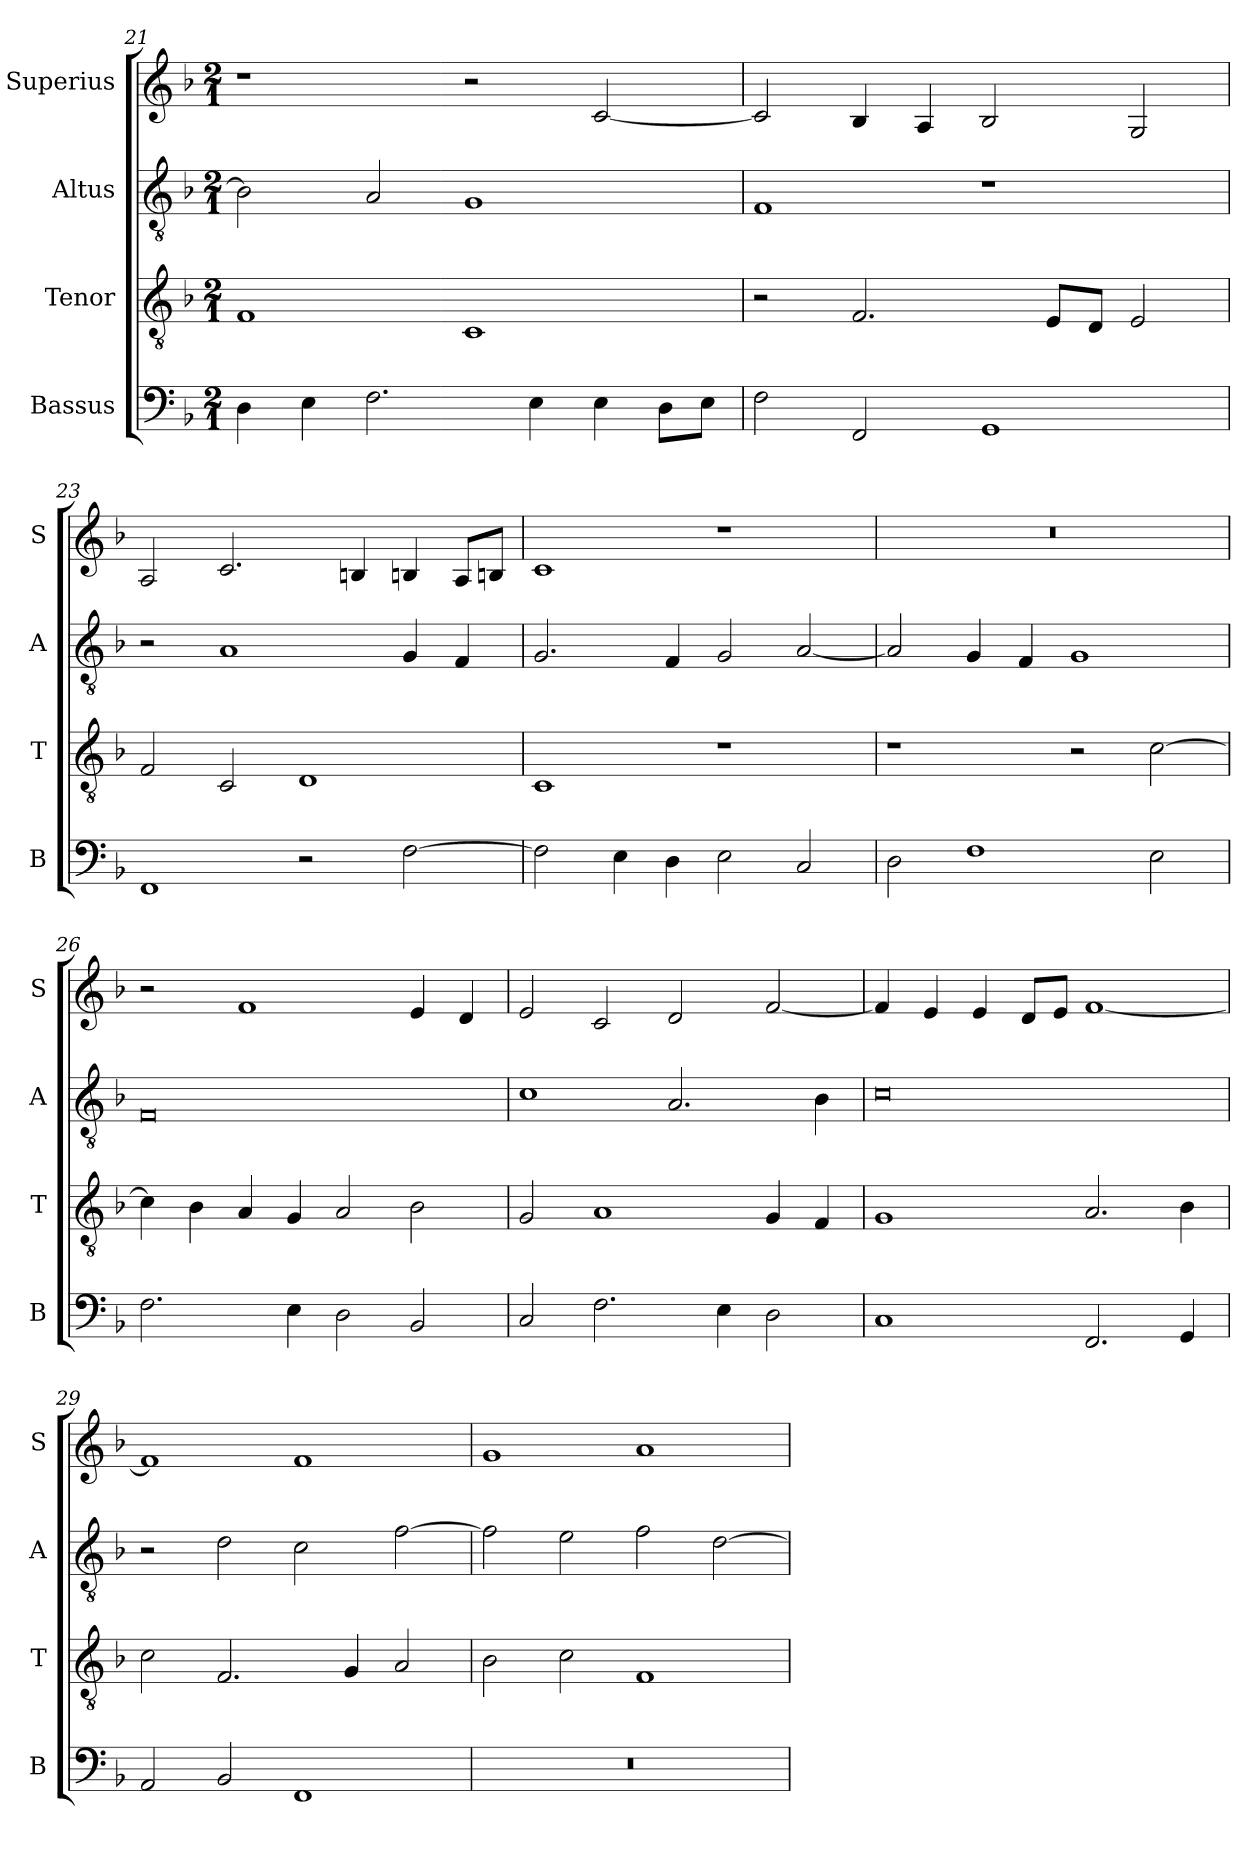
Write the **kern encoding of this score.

**kern	**kern	**kern	**kern
*part4	*part3	*part2	*part1
*staff4	*staff3	*staff2	*staff1
*I"Bassus	*I"Tenor	*I"Altus	*I"Superius
*I'B	*I'T	*I'A	*I'S
*clefF4	*clefGv2	*clefGv2	*clefG2
*k[b-]	*k[b-]	*k[b-]	*k[b-]
*F:	*F:	*F:	*F:
*M2/1	*M2/1	*M2/1	*M2/1
=21	=21	=21	=21
4D	1F	2B-]	1r
4E	.	.	.
2.F	.	2A	.
.	1C	1G	2r
4E	.	.	.
4E	.	.	[2c
8DL	.	.	.
8EJ	.	.	.
=22	=22	=22	=22
2F	2r	1F	2c]
2FF	2.F	.	4B-
.	.	.	4A
1GG	.	1r	2B-
.	8EL	.	.
.	8DJ	.	.
.	2E	.	2G
=23	=23	=23	=23
1FF	2F	2r	2A
.	2C	1A	2.c
2r	1D	.	.
.	.	.	4Bn
[2F	.	4G	4Bn
.	.	4F	8AL
.	.	.	8BnJ
=24	=24	=24	=24
2F]	1C	2.G	1c
4E	.	.	.
4D	.	4F	.
2E	1r	2G	1r
2C	.	[2A	.
=25	=25	=25	=25
2D	1r	2A]	0r
1F	.	4G	.
.	.	4F	.
.	2r	1G	.
2E	[2c	.	.
=26	=26	=26	=26
2.F	4c]	0F	2r
.	4B-	.	.
.	4A	.	1f
4E	4G	.	.
2D	2A	.	.
2BB-	2B-	.	4e
.	.	.	4d
=27	=27	=27	=27
2C	2G	1c	2e
2.F	1A	.	2c
.	.	2.A	2d
4E	.	.	.
2D	4G	.	[2f
.	4F	4B-	.
=28	=28	=28	=28
1C	1G	0c	4f]
.	.	.	4e
.	.	.	4e
.	.	.	8dL
.	.	.	8eJ
2.FF	2.A	.	[1f
4GG	4B-	.	.
=29	=29	=29	=29
2AA	2c	2r	1f]
2BB-	2.F	2d	.
1FF	.	2c	1f
.	4G	.	.
.	2A	[2f	.
=30	=30	=30	=30
0r	2B-	2f]	1g
.	2c	2e	.
.	1F	2f	1a
.	.	[2d	.
=	=	=	=
*-	*-	*-	*-
